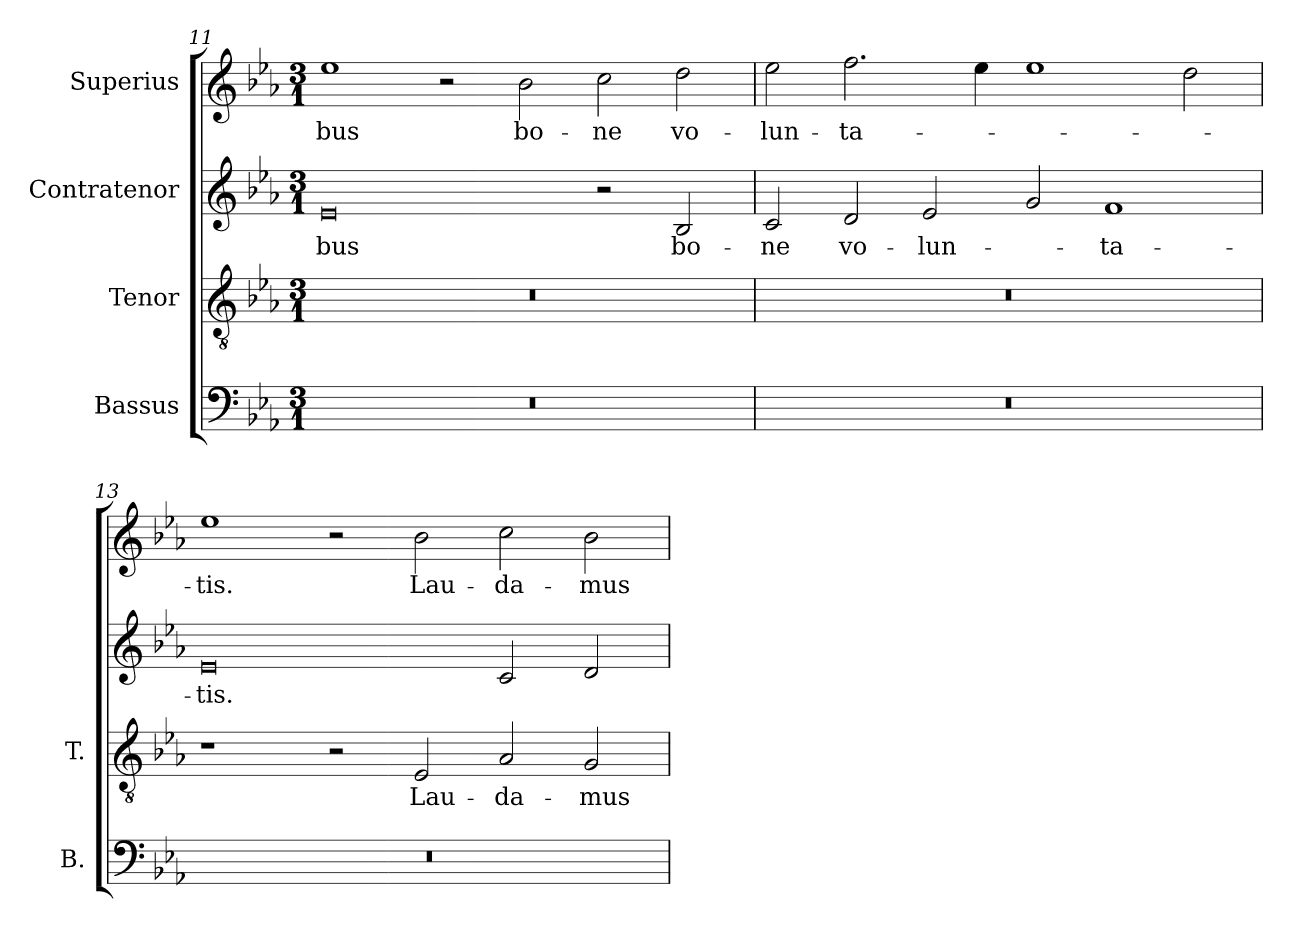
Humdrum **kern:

**kern	**kern	**text	**kern	**text	**kern	**text
*part4	*part3	*part3	*part2	*part2	*part1	*part1
*staff4	*staff3	*staff3	*staff2	*staff2	*staff1	*staff1
*I"Bassus	*I"Tenor	*	*I"Contratenor	*	*I"Superius	*
*I'B.	*I'T.	*	*	*	*	*
*clefF4	*clefGv2	*	*clefG2	*	*clefG2	*
*	*ITrd7c12	*	*ITrd7c12	*	*	*
*k[b-e-a-]	*k[b-e-a-]	*	*k[b-e-a-]	*	*k[b-e-a-]	*
*E-:	*E-:	*	*E-:	*	*E-:	*
*M3/1	*M3/1	*	*M3/1	*	*M3/1	*
=11	=11	=11	=11	=11	=11	=11
!LO:N:vis=1	!LO:N:vis=1	!	!	!	!	!
!	!	!	!	!LO:LY:b:color=#000000	!	!
!	!	!	!	!	!	!LO:LY:b:color=#000000
0.r	0.r	.	0E-i	-bus	1ee-i	-bus
.	.	.	.	.	2r	.
!	!	!	!	!	!	!LO:LY:b:color=#000000
.	.	.	.	.	2b-i\	bo-
!	!	!	!	!	!	!LO:LY:b:color=#000000
.	.	.	2r	.	2cci\	-ne
!	!	!	!	!LO:LY:b:color=#000000	!	!
!	!	!	!	!	!	!LO:LY:b:color=#000000
.	.	.	2BB-i/	bo-	2ddi\	vo-
=12	=12	=12	=12	=12	=12	=12
!LO:N:vis=1	!LO:N:vis=1	!	!	!	!	!
!	!	!	!	!LO:LY:b:color=#000000	!	!
!	!	!	!	!	!	!LO:LY:b:color=#000000
0.r	0.r	.	2Ci/	-ne	2ee-i\	-lun-
!	!	!	!	!LO:LY:b:color=#000000	!	!
!	!	!	!	!	!	!LO:LY:b:color=#000000
.	.	.	2Di/	vo-	2.ffi\	-ta-
!	!	!	!	!LO:LY:b:color=#000000	!	!
.	.	.	2E-i/	-lun-	.	.
.	.	.	.	.	4ee-i\	.
.	.	.	2Gi/	.	1ee-i	.
!	!	!	!	!LO:LY:b:color=#000000	!	!
.	.	.	1Fi	-ta-	.	.
.	.	.	.	.	2ddi\	.
!!LO:LB:g=z
=13	=13	=13	=13	=13	=13	=13
!LO:N:vis=1	!	!	!	!	!	!
!	!	!	!	!LO:LY:b:color=#000000	!	!
!	!	!	!	!	!	!LO:LY:b:color=#000000
0.r	1r	.	0E-i	-tis.	1ee-i	-tis.
.	2r	.	.	.	2r	.
!	!	!LO:LY:b:color=#000000	!	!	!	!
!	!	!	!	!	!	!LO:LY:b:color=#000000
.	2EE-i/	Lau-	.	.	2b-i\	Lau-
!	!	!LO:LY:b:color=#000000	!	!	!	!
!	!	!	!	!	!	!LO:LY:b:color=#000000
.	2AA-i/	-da-	2Ci/	.	2cci\	-da-
!	!	!LO:LY:b:color=#000000	!	!	!	!
!	!	!	!	!	!	!LO:LY:b:color=#000000
.	2GGi/	-mus	2Di/	.	2b-i\	-mus
=	=	=	=	=	=	=
*-	*-	*-	*-	*-	*-	*-
